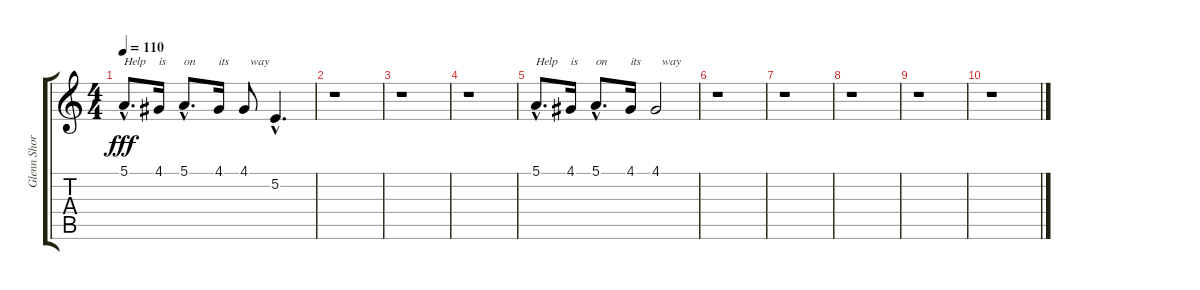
\track ("Glenn Shorrock" "Glenn Shor") {instrument englishhorn}
\staff {score tabs}
\tuning (E4 B3 G3 D3 A2 E2) {hide}
\ts (4 4)
\tempo 110
\clef g2
\ks c
5.1{hac}.8{d txt "Help" dy fff} 4.1.16{txt "is"} 5.1{hac}.8{d txt "on"} 4.1.16{txt "its"} 4.1.8{txt "  way"} 5.2{hac}.4{d} |
r.1 |
r.1 |
r.1 |
5.1{hac}.8{d txt "Help"} 4.1.16{txt "is"} 5.1{hac}.8{d txt "on"} 4.1.16{txt "its"} 4.1.2{txt "  way"} |
r.1 |
r.1 |
r.1 |
r.1 |
r.1
